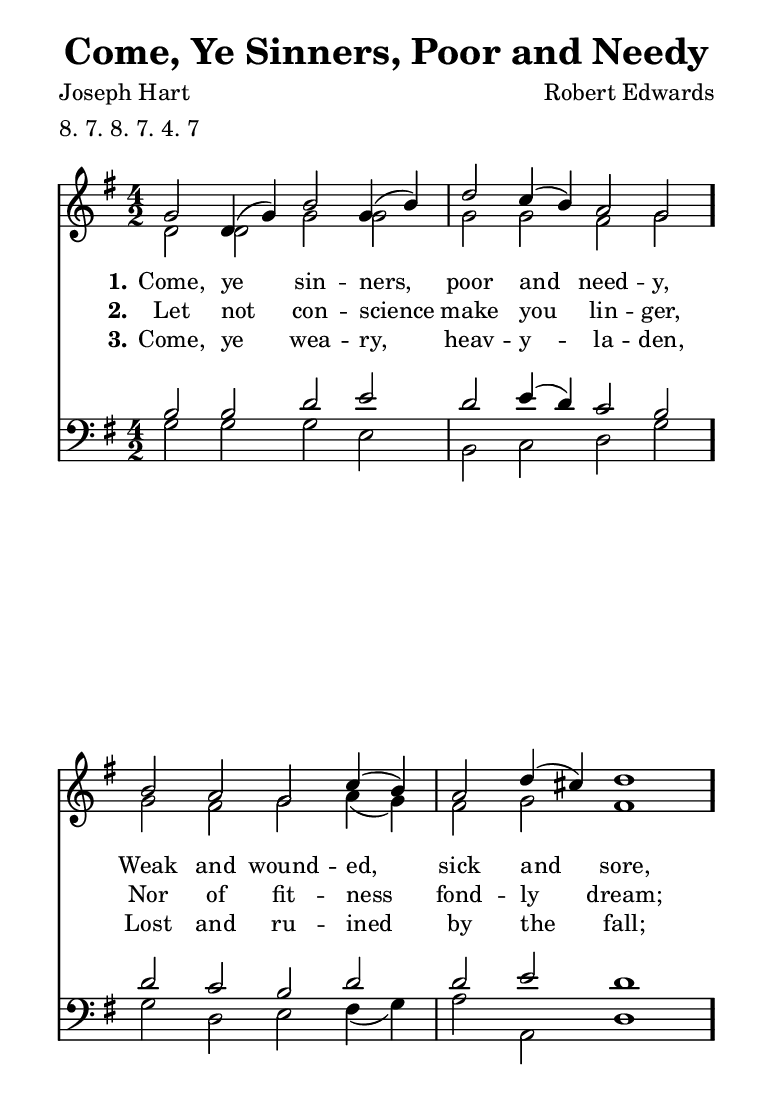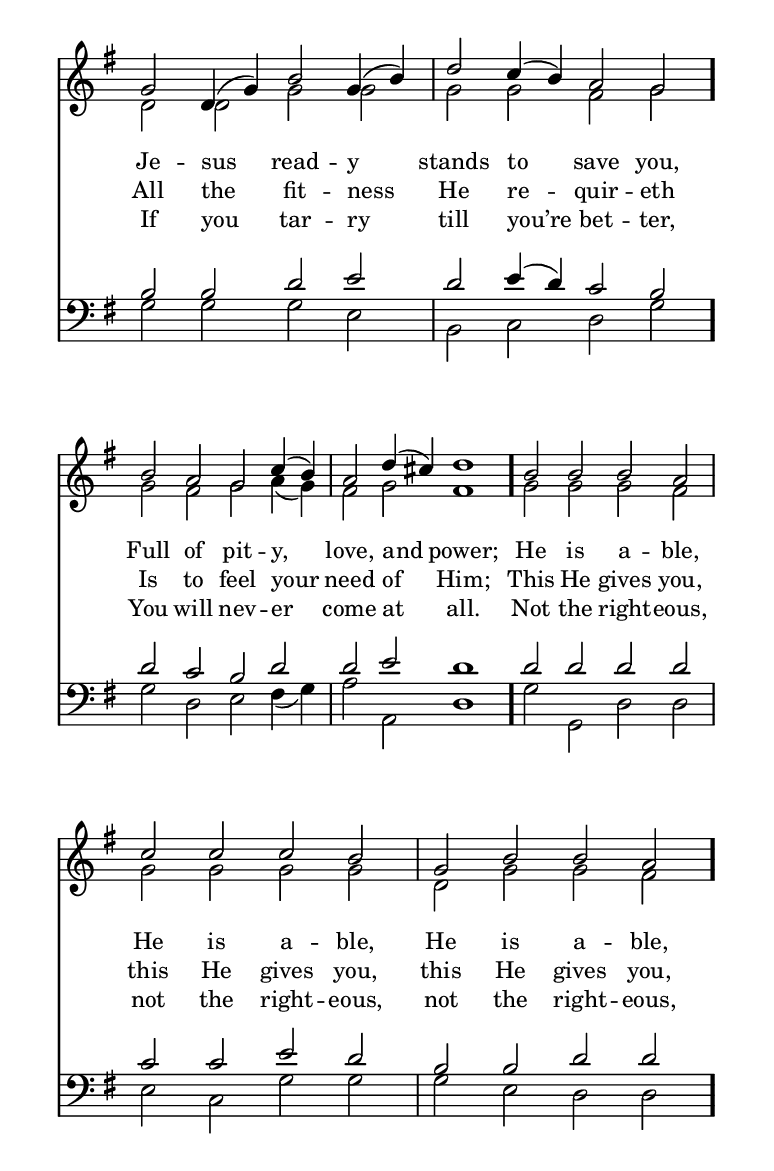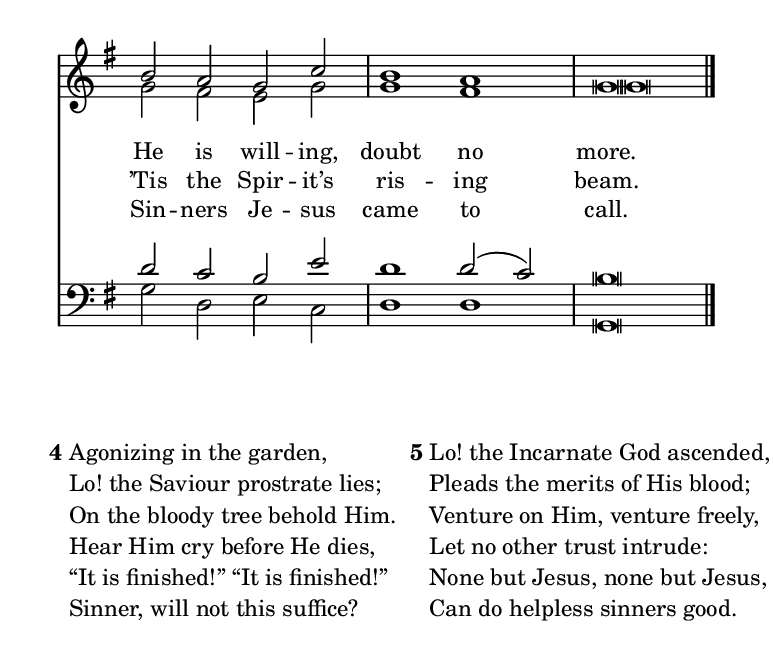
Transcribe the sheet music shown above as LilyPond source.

\include "common/global.ily"
\paper {
  \include "common/paper.ily"
  %ragged-bottom = ##t
  %ragged-last-bottom = ##t
  %systems-per-page = ##f
  %page-count = ##f
}

\header{
  hymnnumber = "77"
  title = "Come, Ye Sinners, Poor and Needy"
  tunename = "Caersalem"
  meter = "8. 7. 8. 7. 4. 7"
  poet = "Joseph Hart"
  composer = "Robert Edwards"
  %copyright = ""
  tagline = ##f
}

% for fermata in MIDI
ta = { \tempo 4=160 }
tb = { \tempo 4=80  }

patternAA = { c2 c4( c4) c2 c4( c4) | c2 c4( c4) c2 c2 }
patternAB = { c2 }
patternAC = { c2 c2 c2 c2 | c2 c4( c4) c2 c2 }

patternBA = { c2 c2 c2 c4( c4) | c2 c4( c4) c1 }
patternBB = { c2 c2 c2 c4( c4) | c2 c2      c1 }
patternBC = { c2 c2 c2 c2      | c2 c2      c1 }

patternCA = { \patternAB }

patternDA = { c2 c2 c2 c2 | c1 c1      | \override Staff.NoteHead.style = #'altdefault c\breve \revert Staff.NoteHead.style }
patternDB = { c2 c2 c2 c2 | c1 c2( c2) | \override Staff.NoteHead.style = #'altdefault c\breve \revert Staff.NoteHead.style }

global = {
  \include "common/overrides.ily"
  \override Staff.TimeSignature.style = #'()
  \time 4/2
  \override Score.MetronomeMark.transparent = ##t % hide all fermata changes too
  \ta
  \key g \major
  %\partial 4
  \autoBeamOff
}

notesSoprano = {
\global
\relative c'' {

  \changePitch \patternAA { g d g b g b | d c b a g }
  \changePitch \patternBA { b a g c b | a d cis d }
  \changePitch \patternAA { g, d g b g b | d c b a g }
  \changePitch \patternBA { b a g c b | a d cis d }

  \changePitch \patternCA { b b b a | c c c b | g b b a }
  \changePitch \patternDA { b a g c | b a | g }

  \bar "|."

}
}

notesAlto = {
\global
\relative e' {

  \changePitch \patternAB { d d g g | g g fis g }
  \changePitch \patternBB { g fis g a g | fis g fis }
  \changePitch \patternAB { d d g g | g g fis g }
  \changePitch \patternBB { g fis g a g | fis g fis }

  \changePitch \patternCA { g g g fis | g g g g | d g g fis }
  \changePitch \patternDA { g fis e g | g fis | g }

}
}

notesTenor = {
\global
\relative a {

  \changePitch \patternAC { b b d e | d e d c b }
  \changePitch \patternBC { d c b d | d e d }
  \changePitch \patternAC { b b d e | d e d c b }
  \changePitch \patternBC { d c b d | d e d }

  \changePitch \patternCA { d d d d | c c e d | b b d d }
  \changePitch \patternDB { d c b e | d d c | b }

}
}

notesBass = {
\global
\relative f {

  \changePitch \patternAB { g g g e | b c d g }
  \changePitch \patternBB { g d e fis g | a a, d }
  \changePitch \patternAB { g g g e | b c d g }
  \changePitch \patternBB { g d e fis g | a a, d }

  \changePitch \patternCA { g g, d' d | e c g' g | g e d d }
  \changePitch \patternDA { g d e c | d d | g, }

}
}

wordsA = \lyricmode {
\set stanza = "1."

Come, ye sin -- ners, poor and need -- y, \bar "."
Weak and wound -- ed, sick and sore, \bar "."
Je -- sus read -- y stands to save you, \bar "."
Full of pit -- y, love, and power; \bar "."
He is a -- ble, He is a -- ble, { He is a -- ble, } \bar "."
He is will -- ing, doubt no more. \bar "."

}

wordsB = \lyricmode {
\set stanza = "2."

Let not con -- science make you lin -- ger,
Nor of fit -- ness fond -- ly dream;
All the fit -- ness He re -- quir -- eth
Is to feel your need of Him;
This He gives you, this He gives you, { this He gives you, }
’Tis the Spir -- it’s ris -- ing beam.

}

wordsC = \lyricmode {
\set stanza = "3."

Come, ye wea -- ry, heav -- y -- la -- den,
Lost and ru -- ined by the fall;
If you tar -- ry till you’re bet -- ter,
You will nev -- er come at all.
Not the right -- eous, not the right -- eous, { not the right -- eous, }
Sin -- ners Je -- sus came to call.

}

wordsD = \markuplist {

\line { Agonizing in the garden, }
\line { Lo! the Saviour prostrate lies; }
\line { On the bloody tree behold Him. }
\line { Hear Him cry before He dies, }
\line { “It is finished!” “It is finished!” }
\line { Sinner, will not this suffice? }

}

wordsE = \markuplist {

\line { Lo! the Incarnate God ascended, }
\line { Pleads the merits of His blood; }
\line { Venture on Him, venture freely, }
\line { Let no other trust intrude: }
\line { None but Jesus, none but Jesus, }
\line { Can do helpless sinners good. }

}

\score {
  \context ChoirStaff <<
    \context Staff = upper <<
      \set ChoirStaff.systemStartDelimiter = #'SystemStartBar
      \context Voice  = sopranos { \voiceOne << \notesSoprano >> }
      \context Voice  = altos { \voiceTwo << \notesAlto >> }
      \context Lyrics = one   \lyricsto sopranos \wordsA
      \context Lyrics = two   \lyricsto sopranos \wordsB
      \context Lyrics = three \lyricsto sopranos \wordsC
    >>
    \context Staff = men <<
      \clef bass
      \context Voice  = tenors { \voiceOne << \notesTenor >> }
      \context Voice  = basses { \voiceTwo << \notesBass >> }
    >>
  >>
  \layout {
    \include "common/layout.ily"
  }
  \midi{
    \include "common/midi.ily"
  }
}

\noPageBreak

\markup { \fill-line { %\column {
  \hspace #0.1
  \line{ \bold 4 \column { \wordsD } } %\combine \null \vspace #0.4
  \hspace #0.1
  \line{ \bold 5 \column { \wordsE } } %\combine \null \vspace #0.4
  \hspace #0.1
} } %}

\version "2.18.0"  % necessary for upgrading to future LilyPond versions.

% vi:set et ts=2 sw=2 ai nocindent syntax=lilypond
